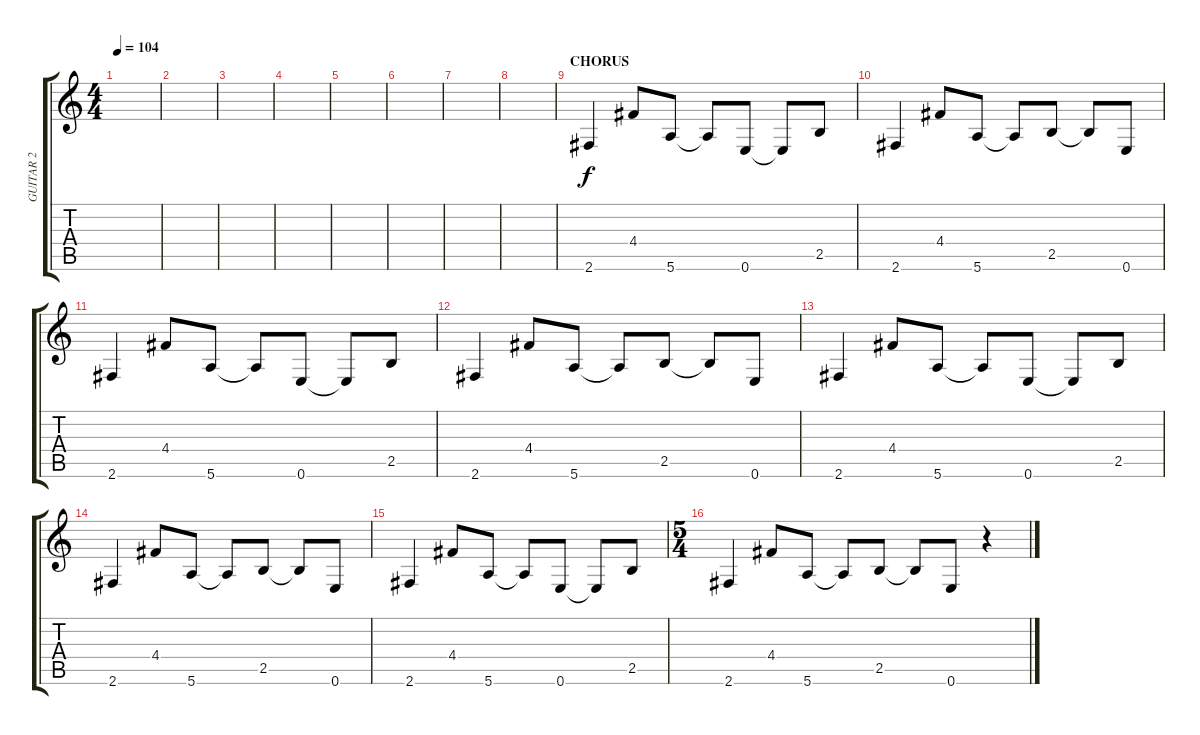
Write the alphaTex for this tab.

\track ("GUITAR 2" "GUITAR 2") {instrument distortionguitar}
\staff {score tabs}
\tuning (E4 B3 G3 D3 A2 E2) {hide}
\ts (4 4)
\tempo 104
\clef g2
\ks c
|
|
|
|
|
|
|
|
\section ("" "CHORUS")
2.6.4 4.4.8 5.6.8 5.6{t}.8 0.6.8 0.6{t}.8 2.5.8 |
2.6.4 4.4.8 5.6.8 5.6{t}.8 2.5.8 2.5{t}.8 0.6.8 |
2.6.4 4.4.8 5.6.8 5.6{t}.8 0.6.8 0.6{t}.8 2.5.8 |
2.6.4 4.4.8 5.6.8 5.6{t}.8 2.5.8 2.5{t}.8 0.6.8 |
2.6.4 4.4.8 5.6.8 5.6{t}.8 0.6.8 0.6{t}.8 2.5.8 |
2.6.4 4.4.8 5.6.8 5.6{t}.8 2.5.8 2.5{t}.8 0.6.8 |
2.6.4 4.4.8 5.6.8 5.6{t}.8 0.6.8 0.6{t}.8 2.5.8 |
\ts (5 4)
2.6.4 4.4.8 5.6.8 5.6{t}.8 2.5.8 2.5{t}.8 0.6.8 r.4
